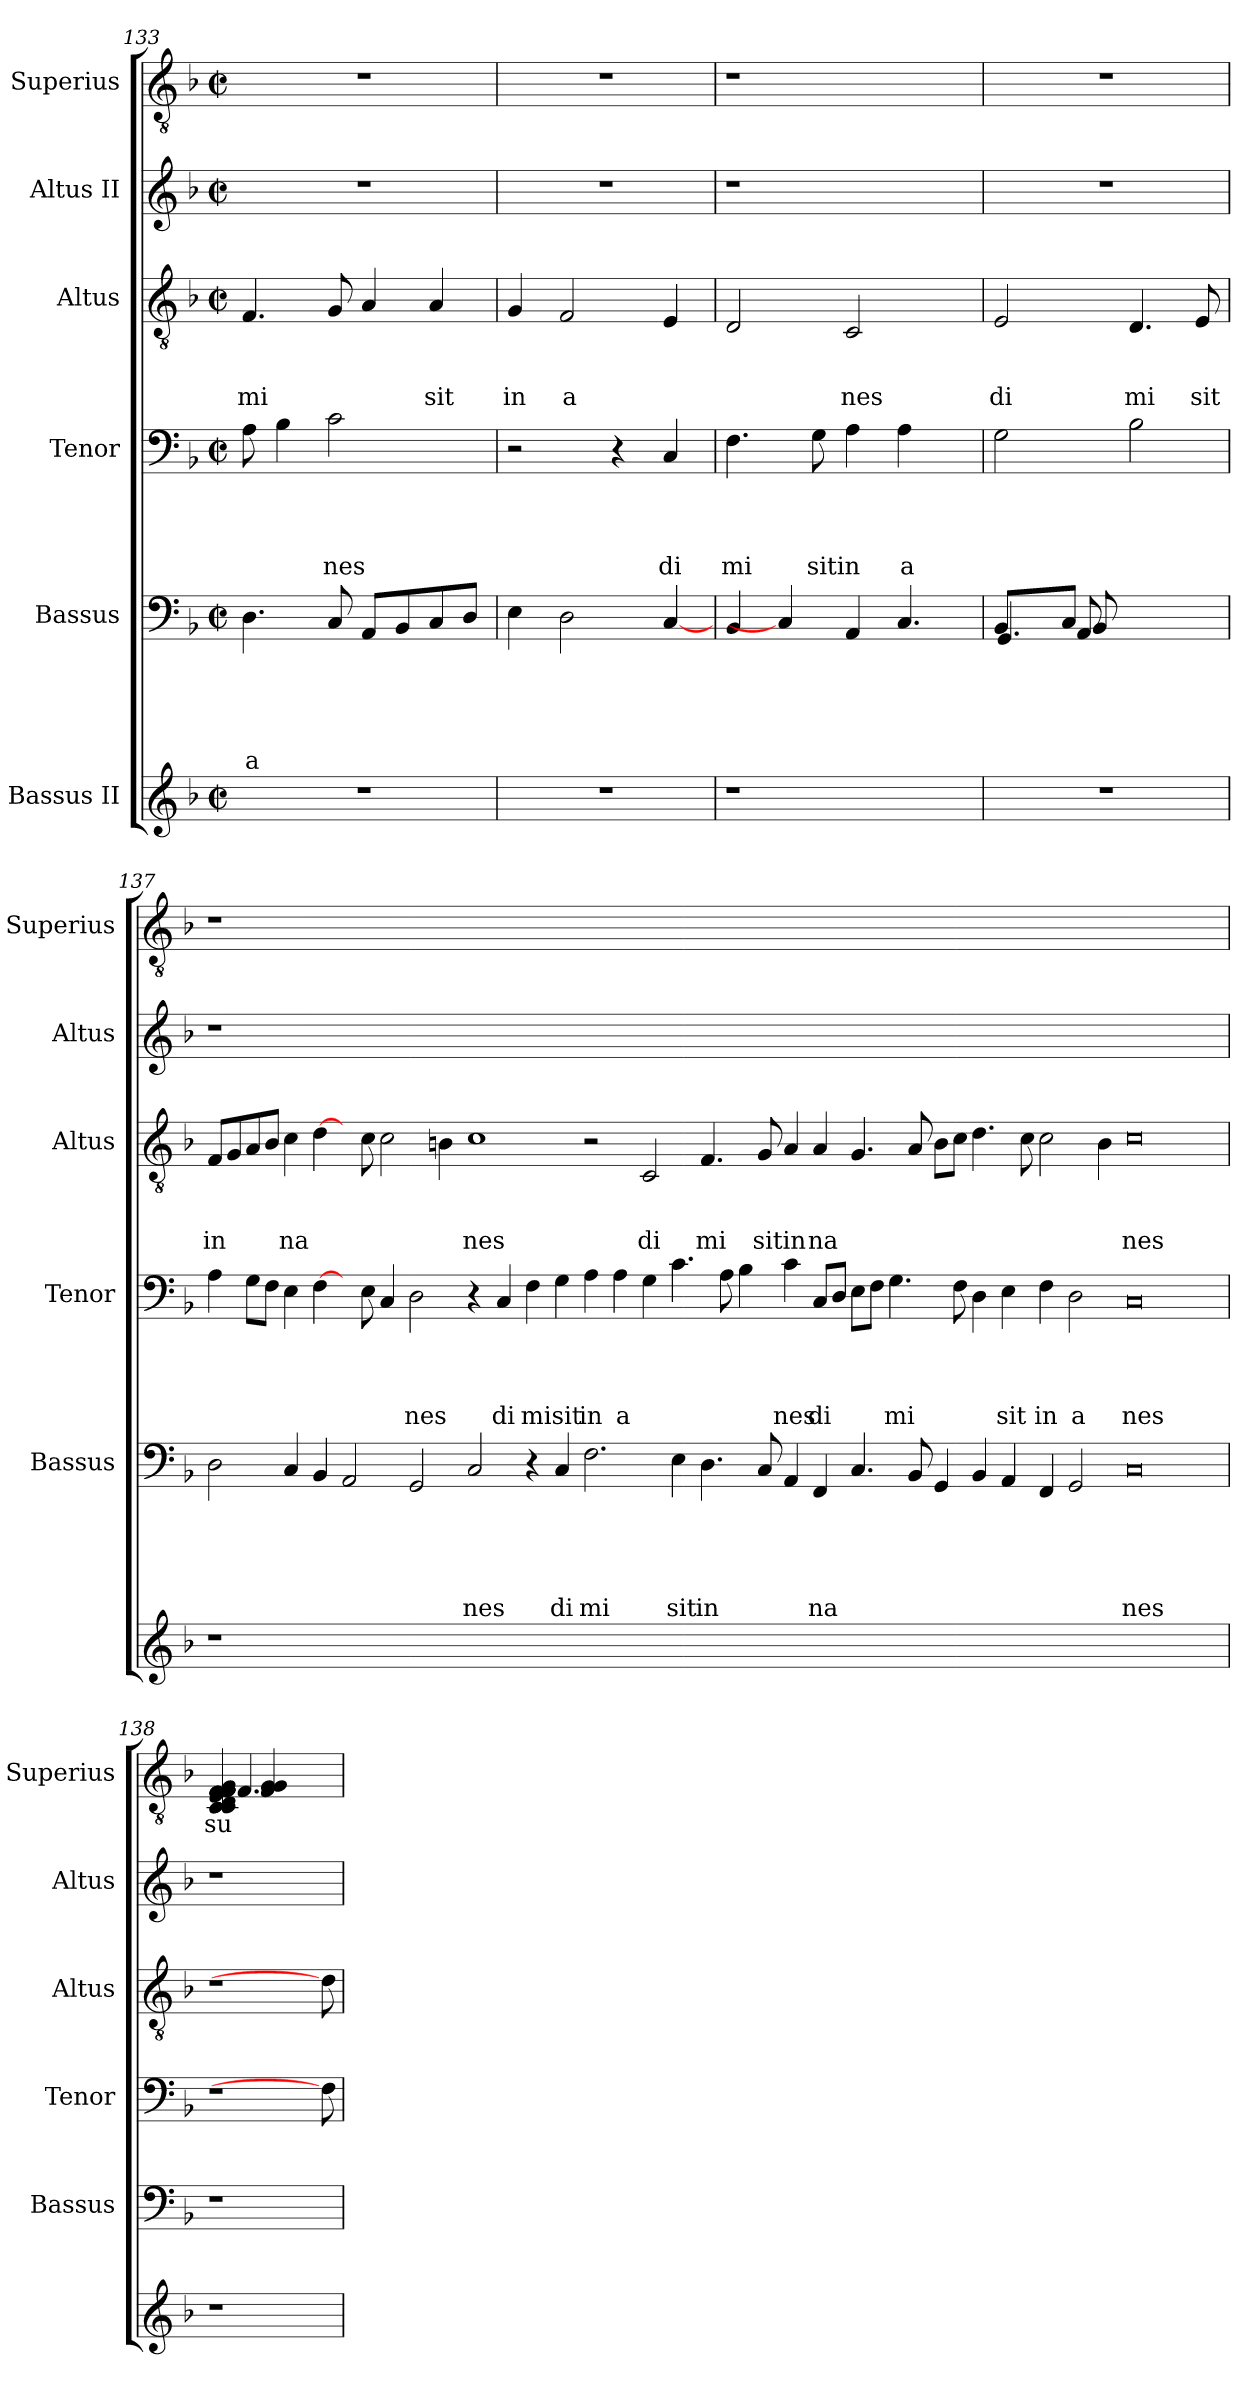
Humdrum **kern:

**kern	**kern	**text	**text	**text	**text	**text	**kern	**text	**text	**text	**text	**kern	**text	**text	**text	**kern	**kern	**text
*part6	*part5	*part5	*part5	*part5	*part5	*part5	*part4	*part4	*part4	*part4	*part4	*part3	*part3	*part3	*part3	*part2	*part1	*part1
*staff6	*staff5	*staff5	*staff5	*staff5	*staff5	*staff5	*staff4	*staff4	*staff4	*staff4	*staff4	*staff3	*staff3	*staff3	*staff3	*staff2	*staff1	*staff1
*I"Bassus II	*I"Bassus	*	*	*	*	*	*I"Tenor	*	*	*	*	*I"Altus	*	*	*	*I"Altus II	*I"Superius	*
*	*I'Bassus	*	*	*	*	*	*I'Tenor	*	*	*	*	*I'Altus	*	*	*	*I'Altus	*I'Superius	*
*clefG2	*clefF4	*	*	*	*	*	*clefF4	*	*	*	*	*clefGv2	*	*	*	*clefG2	*clefGv2	*
*k[b-]	*k[b-]	*	*	*	*	*	*k[b-]	*	*	*	*	*k[b-]	*	*	*	*k[b-]	*k[b-]	*
*F:	*F:	*	*	*	*	*	*F:	*	*	*	*	*F:	*	*	*	*F:	*F:	*
*M2/2	*M2/2	*	*	*	*	*	*M2/2	*	*	*	*	*M2/2	*	*	*	*M2/2	*M2/2	*
*met(c|)	*met(c|)	*	*	*	*	*	*met(c|)	*	*	*	*	*met(c|)	*	*	*	*met(c|)	*met(c|)	*
=133	=133	=133	=133	=133	=133	=133	=133	=133	=133	=133	=133	=133	=133	=133	=133	=133	=133	=133
!	!	!	!	!	!	!LO:LY:b	!	!	!	!	!	!	!	!	!LO:LY:b	!	!	!
1r	4.D\	.	.	.	.	a	8A\	.	.	.	.	4.F/	.	.	mi	1r	1r	.
.	.	.	.	.	.	.	4B-\	.	.	.	.	.	.	.	.	.	.	.
!	!	!	!	!	!	!	!	!	!	!	!LO:LY:b	!	!	!	!	!	!	!
.	8C/	.	.	.	.	.	2c\	.	.	.	nes	8G/	.	.	.	.	.	.
.	8AA/L	.	.	.	.	.	.	.	.	.	.	4A/	.	.	.	.	.	.
.	8BB-/	.	.	.	.	.	.	.	.	.	.	.	.	.	.	.	.	.
!	!	!	!	!	!	!	!	!	!	!	!	!	!	!	!LO:LY:b	!	!	!
.	8C/	.	.	.	.	.	.	.	.	.	.	4A/	.	.	sit	.	.	.
.	8D/J	.	.	.	.	.	8ryy	.	.	.	.	.	.	.	.	.	.	.
=134	=134	=134	=134	=134	=134	=134	=134	=134	=134	=134	=134	=134	=134	=134	=134	=134	=134	=134
!	!	!	!	!	!	!	!	!	!	!	!	!	!	!	!LO:LY:b	!	!	!
1r	4E\	.	.	.	.	.	2r	.	.	.	.	4G/	.	.	in	1r	1r	.
!	!	!	!	!	!	!	!	!	!	!	!	!	!	!	!LO:LY:b	!	!	!
.	2D\	.	.	.	.	.	.	.	.	.	.	2F/	.	.	a	.	.	.
.	.	.	.	.	.	.	4r	.	.	.	.	.	.	.	.	.	.	.
!	!	!	!	!	!	!	!	!	!	!	!LO:LY:b	!	!	!	!	!	!	!
.	[4C/	.	.	.	.	.	4C/	.	.	.	di	4E/	.	.	.	.	.	.
=135	=135	=135	=135	=135	=135	=135	=135	=135	=135	=135	=135	=135	=135	=135	=135	=135	=135	=135
!	!	!	!	!	!	!	!	!	!	!	!LO:LY:b	!	!	!	!	!	!	!
1r	4BB-/	.	.	.	.	.	4.F\	.	.	.	mi	2D/	.	.	.	1r	1r	.
.	4C/]	.	.	.	.	.	.	.	.	.	.	.	.	.	.	.	.	.
!	!	!	!	!	!	!	!	!	!	!	!LO:LY:b	!	!	!	!	!	!	!
.	.	.	.	.	.	.	8G\	.	.	.	sitin	.	.	.	.	.	.	.
!	!	!	!	!	!	!	!	!	!	!	!	!	!	!	!LO:LY:b	!	!	!
.	4AA/	.	.	.	.	.	4A\	.	.	.	.	2C/	.	.	nes	.	.	.
!	!	!	!	!	!	!	!	!	!	!	!LO:LY:b	!	!	!	!	!	!	!
.	4.C/	.	.	.	.	.	4A\	.	.	.	a	.	.	.	.	.	.	.
8ryy	.	.	.	.	.	.	8ryy	.	.	.	.	8ryy	.	.	.	8ryy	8ryy	.
=136	=136	=136	=136	=136	=136	=136	=136	=136	=136	=136	=136	=136	=136	=136	=136	=136	=136	=136
*	*^	*	*	*	*	*	*	*	*	*	*	*	*	*	*	*	*	*
*	*	*^	*	*	*	*	*	*	*	*	*	*	*	*	*	*	*	*	*
*	*	*	*^	*	*	*	*	*	*	*	*	*	*	*	*	*	*	*	*	*
!	!	!	!	!	!	!	!	!	!	!	!	!	!	!	!	!	!	!LO:LY:b	!	!	!
1r	8BB-/L	4.GG/	4ryy	4ryy	.	.	.	.	.	2G\	.	.	.	.	2E/	.	.	di	1r	1r	.
.	8ryy	.	.	.	.	.	.	.	.	.	.	.	.	.	.	.	.	.	.	.	.
.	8C/J	.	8AA/	8BB-/	.	.	.	.	.	.	.	.	.	.	.	.	.	.	.	.	.
.	2ryy	2ryy	2ryy	2ryy	.	.	.	.	.	.	.	.	.	.	.	.	.	.	.	.	.
!	!	!	!	!	!	!	!	!	!	!	!	!	!	!	!	!	!	!LO:LY:b	!	!	!
.	.	.	.	.	.	.	.	.	.	2B-\	.	.	.	.	4.D/	.	.	mi	.	.	.
!	!	!	!	!	!	!	!	!	!	!	!	!	!	!	!	!	!	!LO:LY:b	!	!	!
.	8ryy	8ryy	8ryy	8ryy	.	.	.	.	.	.	.	.	.	.	8E/	.	.	sit	.	.	.
!!LO:PB:g=z
=137	=137	=137	=137	=137	=137	=137	=137	=137	=137	=137	=137	=137	=137	=137	=137	=137	=137	=137	=137	=137	=137
!	!	!	!	!	!	!	!	!	!	!	!	!	!	!	!	!	!	!LO:LY:b	!	!	!
*	*v	*v	*v	*v	*	*	*	*	*	*	*	*	*	*	*	*	*	*	*	*	*
1r	2D\	.	.	.	.	.	4A\	.	.	.	.	8F/L	.	.	in	1r	1r	.
.	.	.	.	.	.	.	.	.	.	.	.	8G/	.	.	.	.	.	.
.	.	.	.	.	.	.	8G\L	.	.	.	.	8A/	.	.	.	.	.	.
.	.	.	.	.	.	.	8F\J	.	.	.	.	8B-/J	.	.	.	.	.	.
!	!	!	!	!	!	!	!	!	!	!	!	!	!	!	!LO:LY:b	!	!	!
.	4C/	.	.	.	.	.	4E\	.	.	.	.	4c\	.	.	na	.	.	.
.	4BB-/	.	.	.	.	.	[4F\	.	.	.	.	[4d\	.	.	.	.	.	.
000ryy	2AA/	.	.	.	.	.	8ryy	.	.	.	.	8ryy	.	.	.	000ryy	000ryy	.
.	.	.	.	.	.	.	8E\	.	.	.	.	8c\	.	.	.	.	.	.
.	.	.	.	.	.	.	4C/	.	.	.	.	2c\	.	.	.	.	.	.
!	!	!	!	!	!	!	!	!	!	!	!LO:LY:b	!	!	!	!	!	!	!
.	2GG/	.	.	.	.	.	2D\	.	.	.	nes	.	.	.	.	.	.	.
.	.	.	.	.	.	.	.	.	.	.	.	4B\	.	.	.	.	.	.
!	!	!	!	!	!	!LO:LY:b	!	!	!	!	!	!	!	!	!LO:LY:b	!	!	!
.	2C/	.	.	.	.	nes	4r	.	.	.	.	1c	.	.	nes	.	.	.
!	!	!	!	!	!	!	!	!	!	!	!LO:LY:b	!	!	!	!	!	!	!
.	.	.	.	.	.	.	4C/	.	.	.	di	.	.	.	.	.	.	.
!	!	!	!	!	!	!	!	!	!	!	!LO:LY:b	!	!	!	!	!	!	!
.	4r	.	.	.	.	.	4F\	.	.	.	misit	.	.	.	.	.	.	.
!	!	!	!	!	!	!LO:LY:b	!	!	!	!	!	!	!	!	!	!	!	!
.	4C/	.	.	.	.	di	4G\	.	.	.	.	.	.	.	.	.	.	.
!	!	!	!	!	!	!LO:LY:b	!	!	!	!	!LO:LY:b	!	!	!	!	!	!	!
.	2.F\	.	.	.	.	mi	4A\	.	.	.	in	2r	.	.	.	.	.	.
!	!	!	!	!	!	!	!	!	!	!	!LO:LY:b	!	!	!	!	!	!	!
.	.	.	.	.	.	.	4A\	.	.	.	a	.	.	.	.	.	.	.
!	!	!	!	!	!	!	!	!	!	!	!	!	!	!	!LO:LY:b	!	!	!
.	.	.	.	.	.	.	4G\	.	.	.	.	2C/	.	.	di	.	.	.
!	!	!	!	!	!	!LO:LY:b	!	!	!	!	!	!	!	!	!	!	!	!
.	4E\	.	.	.	.	sit	4.c\	.	.	.	.	.	.	.	.	.	.	.
!	!	!	!	!	!	!LO:LY:b	!	!	!	!	!	!	!	!	!LO:LY:b	!	!	!
.	4.D\	.	.	.	.	in	.	.	.	.	.	4.F/	.	.	mi	.	.	.
.	.	.	.	.	.	.	8A\	.	.	.	.	.	.	.	.	.	.	.
.	.	.	.	.	.	.	4B-\	.	.	.	.	.	.	.	.	.	.	.
!	!	!	!	!	!	!	!	!	!	!	!	!	!	!	!LO:LY:b	!	!	!
.	8C/	.	.	.	.	.	.	.	.	.	.	8G/	.	.	sitin	.	.	.
!	!	!	!	!	!	!	!	!	!	!	!LO:LY:b	!	!	!	!	!	!	!
.	4AA/	.	.	.	.	.	4c\	.	.	.	nes	4A/	.	.	.	.	.	.
!	!	!	!	!	!	!LO:LY:b	!	!	!	!	!LO:LY:b	!	!	!	!LO:LY:b	!	!	!
.	4FF/	.	.	.	.	na	8C/L	.	.	.	di	4A/	.	.	na	.	.	.
.	.	.	.	.	.	.	8D/J	.	.	.	.	.	.	.	.	.	.	.
.	4.C/	.	.	.	.	.	8E\L	.	.	.	.	4.G/	.	.	.	.	.	.
.	.	.	.	.	.	.	8F\J	.	.	.	.	.	.	.	.	.	.	.
!	!	!	!	!	!	!	!	!	!	!	!LO:LY:b	!	!	!	!	!	!	!
.	.	.	.	.	.	.	4.G\	.	.	.	mi	.	.	.	.	.	.	.
.	8BB-/	.	.	.	.	.	.	.	.	.	.	8A/	.	.	.	.	.	.
.	4GG/	.	.	.	.	.	.	.	.	.	.	8B\L	.	.	.	.	.	.
.	.	.	.	.	.	.	8F\	.	.	.	.	8c\J	.	.	.	.	.	.
.	4BB-/	.	.	.	.	.	4D\	.	.	.	.	4.d\	.	.	.	.	.	.
!	!	!	!	!	!	!	!	!	!	!	!LO:LY:b	!	!	!	!	!	!	!
.	4AA/	.	.	.	.	.	4E\	.	.	.	sit	.	.	.	.	.	.	.
.	.	.	.	.	.	.	.	.	.	.	.	8c\	.	.	.	.	.	.
!	!	!	!	!	!	!	!	!	!	!	!LO:LY:b	!	!	!	!	!	!	!
.	4FF/	.	.	.	.	.	4F\	.	.	.	in	2c\	.	.	.	.	.	.
!	!	!	!	!	!	!	!	!	!	!	!LO:LY:b	!	!	!	!	!	!	!
.	2GG/	.	.	.	.	.	2D\	.	.	.	a	.	.	.	.	.	.	.
.	.	.	.	.	.	.	.	.	.	.	.	4B\	.	.	.	.	.	.
!	!	!	!	!	!	!LO:LY:b	!	!	!	!	!LO:LY:b	!	!	!	!LO:LY:b	!	!	!
.	0C	.	.	.	.	nes	0C	.	.	.	nes	0c	.	.	nes	.	.	.
!!LO:LB:g=z
=138	=138	=138	=138	=138	=138	=138	=138	=138	=138	=138	=138	=138	=138	=138	=138	=138	=138	=138
!	!	!	!	!	!	!	!	!	!	!	!	!	!	!	!	!	!	!LO:LY:b
*	*	*	*	*	*	*	*	*	*	*	*	*	*	*	*	*	*^	*
!	!	!	!	!	!	!	!	!	!	!	!	!	!	!	!	!	!	!	!LO:LY:b
*	*	*	*	*	*	*	*	*	*	*	*	*	*	*	*	*	*	*^	*
!	!	!	!	!	!	!	!	!	!	!	!	!	!	!	!	!	!	!	!	!LO:LY:b
1r	1r	.	.	.	.	.	1r	.	.	.	.	1r	.	.	.	1r	(4C/ 4C/ 4C/ 4D/ 4E/ 4F/ 4F/ 4F/ 4F/ 4F/ 4F/ 4G/	4.F/	(4F/ 4G/ 4G/	su
.	.	.	.	.	.	.	.	.	.	.	.	.	.	.	.	.	2.ryy	.	2.ryy	.
.	.	.	.	.	.	.	.	.	.	.	.	.	.	.	.	.	.	2.ryy	.	.
8ryy	8ryy	.	.	.	.	.	8F\]	.	.	.	.	8d\]	.	.	.	8ryy	8ryy	.	8ryy	.
*	*	*	*	*	*	*	*	*	*	*	*	*	*	*	*	*	*v	*v	*v	*
=	=	=	=	=	=	=	=	=	=	=	=	=	=	=	=	=	=	=
*-	*-	*-	*-	*-	*-	*-	*-	*-	*-	*-	*-	*-	*-	*-	*-	*-	*-	*-
